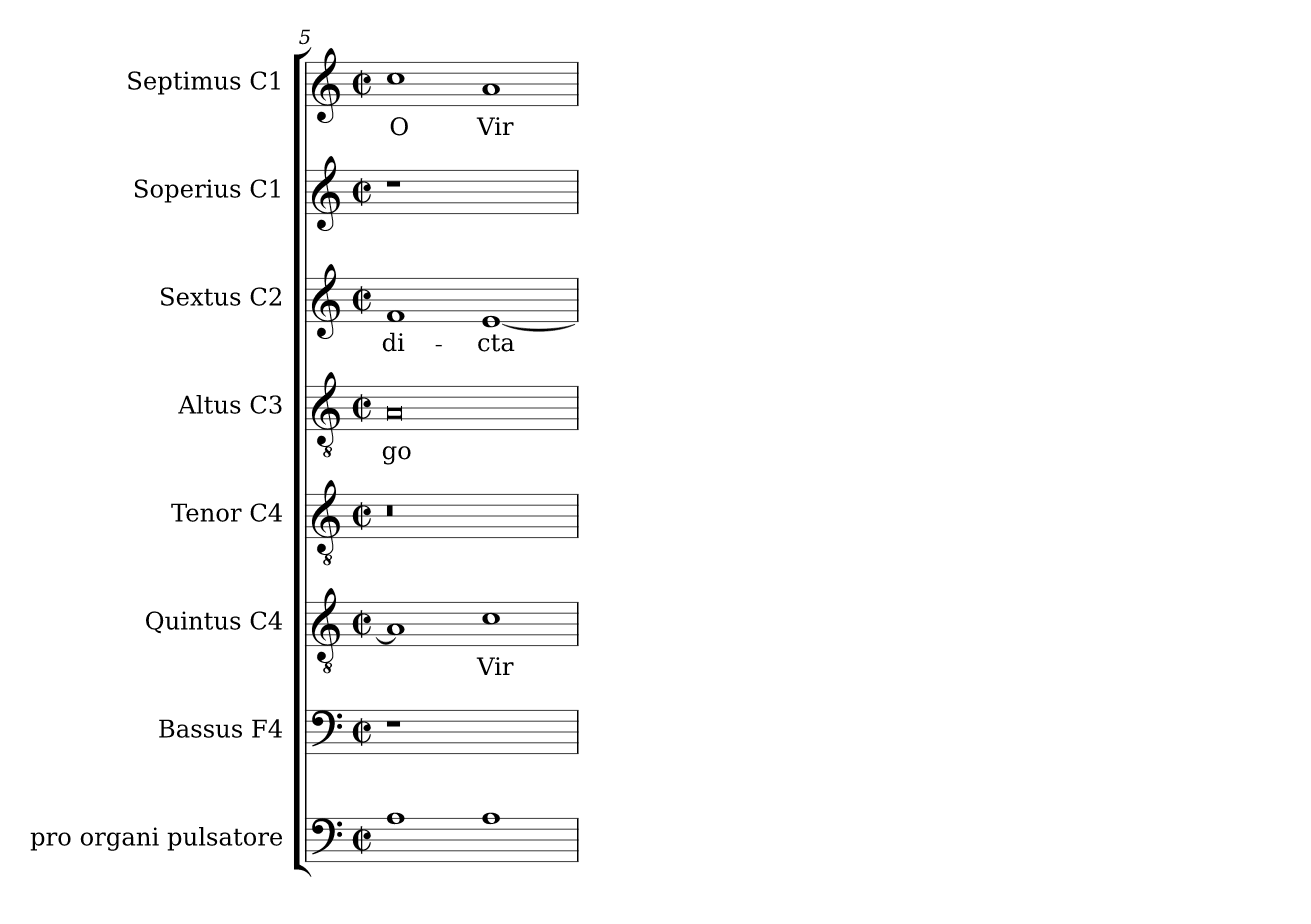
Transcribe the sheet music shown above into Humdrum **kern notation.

**kern	**text	**kern	**kern	**text	**kern	**kern	**text	**kern	**text	**kern	**kern	**text
*part8	*part8	*part7	*part6	*part6	*part5	*part4	*part4	*part3	*part3	*part2	*part1	*part1
*staff8	*staff8	*staff7	*staff6	*staff6	*staff5	*staff4	*staff4	*staff3	*staff3	*staff2	*staff1	*staff1
*I"pro organi  pulsatore	*	*I"Bassus  F4	*I"Quintus  C4	*	*I"Tenor  C4	*I"Altus  C3	*	*I"Sextus  C2	*	*I"Soperius  C1	*I"Septimus  C1	*
*clefF4	*	*clefF4	*clefGv2	*	*clefGv2	*clefGv2	*	*clefG2	*	*clefG2	*clefG2	*
*k[]	*	*k[]	*k[]	*	*k[]	*k[]	*	*k[]	*	*k[]	*k[]	*
*C:	*	*C:	*C:	*	*C:	*C:	*	*C:	*	*C:	*C:	*
*M2/2	*	*M2/2	*M2/2	*	*M2/2	*M2/2	*	*M2/2	*	*M2/2	*M2/2	*
*met(c|)	*	*met(c|)	*met(c|)	*	*met(c|)	*met(c|)	*	*met(c|)	*	*met(c|)	*met(c|)	*
=5	=5	=5	=5	=5	=5	=5	=5	=5	=5	=5	=5	=5
!	!LO:LY:a:cj	!	!	!LO:LY:b:cj	!	!	!LO:LY:b:rj	!	!LO:LY:b:cj	!	!	!LO:LY:b:rj
1A	.	1r	1A]	.	0r	0A	-go	1f	-di-	1r	1cc	O
!	!LO:LY:a:cj	!	!	!LO:LY:b:cj	!	!	!	!	!LO:LY:b:cj	!	!	!LO:LY:b:rj
1A	.	1ryy	1c	Vir-	.	.	.	[<1e	-cta	1ryy	1a	Vir-
=	=	=	=	=	=	=	=	=	=	=	=	=
*-	*-	*-	*-	*-	*-	*-	*-	*-	*-	*-	*-	*-
